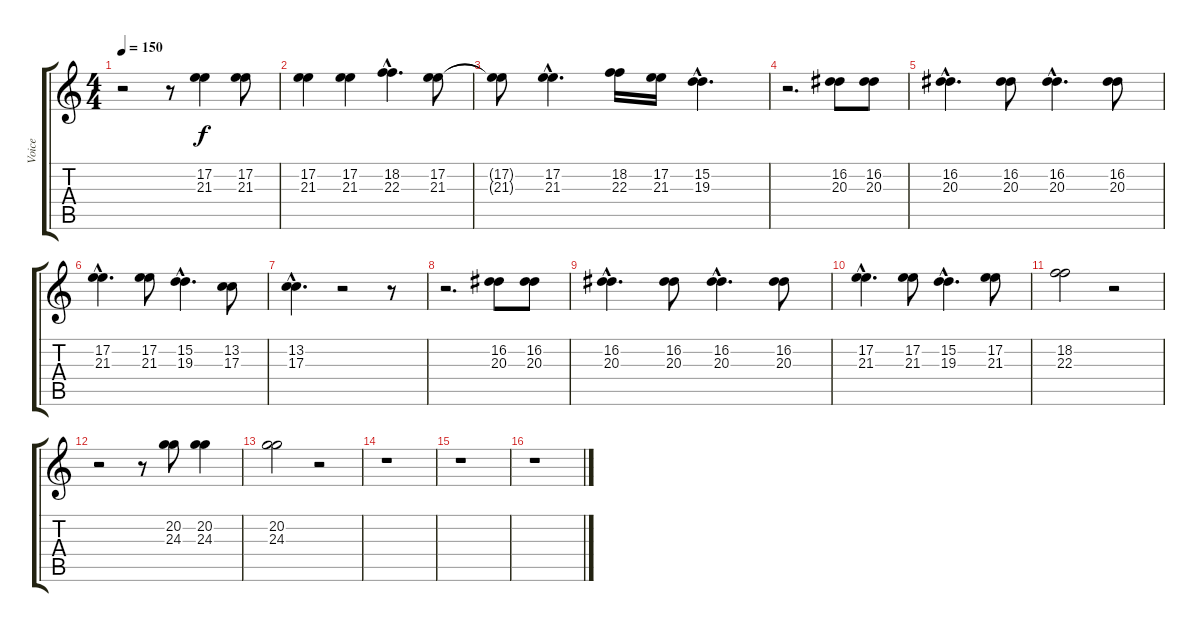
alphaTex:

\track ("Voice" "Voice") {instrument synthbrass1}
\staff {score tabs}
\tuning (E4 B3 G3 D3 A2 E2) {hide}
\ts (4 4)
\tempo 150
\clef g2
\ks c
r.2{dy f} r.8 (17.2 21.3).4 (17.2 21.3).8 |
(17.2 21.3).4 (17.2 21.3).4 (18.2{hac} 22.3{hac}).4{d} (17.2 21.3).8 |
(17.2{t} 21.3{t}).8 (17.2{hac} 21.3{hac}).4{d} (18.2 22.3).16 (17.2 21.3).16 (15.2{hac} 19.3{hac}).4{d} |
r.2{d} (16.2 20.3).8 (16.2 20.3).8 |
(16.2{hac} 20.3{hac}).4{d} (16.2 20.3).8 (16.2{hac} 20.3{hac}).4{d} (16.2 20.3).8 |
(17.2{hac} 21.3{hac}).4{d} (17.2 21.3).8 (15.2{hac} 19.3{hac}).4{d} (13.2 17.3).8 |
(13.2{hac} 17.3{hac}).4{d} r.2 r.8 |
r.2{d} (16.2 20.3).8 (16.2 20.3).8 |
(16.2{hac} 20.3{hac}).4{d} (16.2 20.3).8 (16.2{hac} 20.3{hac}).4{d} (16.2 20.3).8 |
(17.2{hac} 21.3{hac}).4{d} (17.2 21.3).8 (15.2{hac} 19.3{hac}).4{d} (17.2 21.3).8 |
(18.2 22.3).2 r.2 |
r.2 r.8 (20.2 24.3).8 (20.2 24.3).4 |
(20.2 24.3).2 r.2 |
r.1 |
r.1 |
r.1
